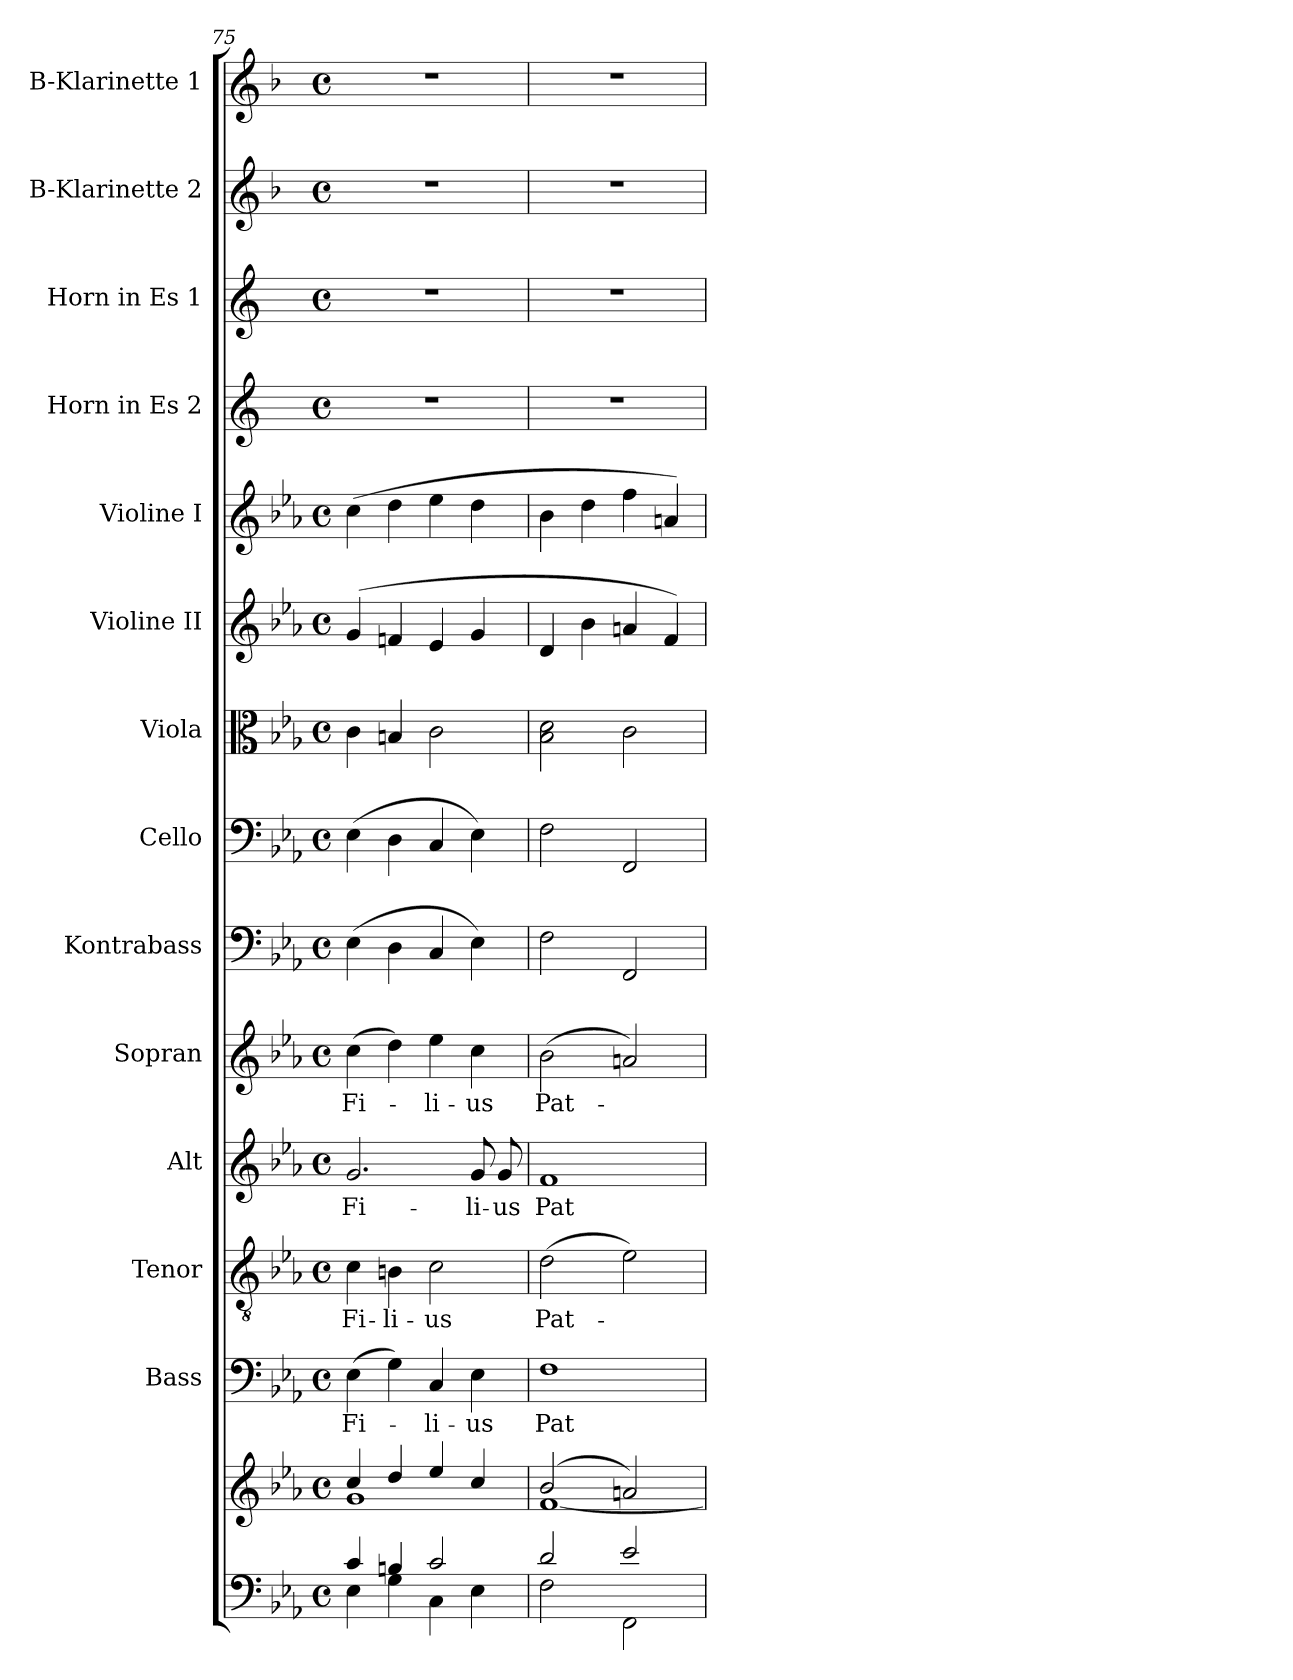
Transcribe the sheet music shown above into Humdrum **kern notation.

**kern	**kern	**kern	**text	**kern	**text	**kern	**text	**kern	**text	**kern	**kern	**kern	**kern	**kern	**kern	**kern	**kern	**kern
*part14	*part14	*part13	*part13	*part12	*part12	*part11	*part11	*part10	*part10	*part9	*part8	*part7	*part6	*part5	*part4	*part3	*part2	*part1
*staff15	*staff14	*staff13	*staff13	*staff12	*staff12	*staff11	*staff11	*staff10	*staff10	*staff9	*staff8	*staff7	*staff6	*staff5	*staff4	*staff3	*staff2	*staff1
*	*	*I"Bass	*	*I"Tenor	*	*I"Alt	*	*I"Sopran	*	*I"Kontrabass	*I"Cello	*I"Viola	*I"Violine II	*I"Violine I	*I"Horn in Es 2	*I"Horn in Es 1	*I"B-Klarinette 2	*I"B-Klarinette 1
*	*	*I'B.	*	*I'T.	*	*I'A.	*	*I'S.	*	*I'Kb.	*	*I'Vla.	*I'Vl. II	*I'Vl. I	*I'Hrn. 2	*I'Hrn. 1	*I'Kl. 2	*I'Kl. 1
*clefF4	*clefG2	*clefF4	*	*clefGv2	*	*clefG2	*	*clefG2	*	*clefF4	*clefF4	*clefC3	*clefG2	*clefG2	*clefG2	*clefG2	*clefG2	*clefG2
*	*	*	*	*	*	*	*	*	*	*ITrd7c12	*	*	*	*	*ITrd5c9	*ITrd5c9	*ITrd1c2	*ITrd1c2
*k[b-e-a-]	*k[b-e-a-]	*k[b-e-a-]	*	*k[b-e-a-]	*	*k[b-e-a-]	*	*k[b-e-a-]	*	*k[b-e-a-]	*k[b-e-a-]	*k[b-e-a-]	*k[b-e-a-]	*k[b-e-a-]	*k[b-e-a-]	*k[b-e-a-]	*k[b-e-a-]	*k[b-e-a-]
*E-:	*E-:	*E-:	*	*E-:	*	*E-:	*	*E-:	*	*E-:	*E-:	*E-:	*E-:	*E-:	*E-:	*E-:	*E-:	*E-:
*M4/4	*M4/4	*M4/4	*	*M4/4	*	*M4/4	*	*M4/4	*	*M4/4	*M4/4	*M4/4	*M4/4	*M4/4	*M4/4	*M4/4	*M4/4	*M4/4
*met(c)	*met(c)	*met(c)	*	*met(c)	*	*met(c)	*	*met(c)	*	*met(c)	*met(c)	*met(c)	*met(c)	*met(c)	*met(c)	*met(c)	*met(c)	*met(c)
=75	=75	=75	=75	=75	=75	=75	=75	=75	=75	=75	=75	=75	=75	=75	=75	=75	=75	=75
*^	*^	*	*	*	*	*	*	*	*	*	*	*	*	*	*	*	*	*
!	!	!	!	!	!LO:LY:b	!	!LO:LY:b	!	!LO:LY:b	!	!LO:LY:b	!	!	!	!	!	!	!	!	!
4c/	4E-\	4cc/	1g	(>4E-\	Fi-	4c\	Fi-	2.g/	Fi-	(>4cc\	Fi-	(>4EE-\	(>4E-\	4c\	(4g/	(>4cc\	1r	1r	1r	1r
!	!	!	!	!	!	!	!LO:LY:b	!	!	!	!	!	!	!	!	!	!	!	!	!
4Bn/	4G\	4dd/	.	4G\)	.	4Bn\	-li-	.	.	4dd\)	.	4DD\	4D\	4Bn/	4fn/	4dd\	.	.	.	.
!	!	!	!	!	!LO:LY:b	!	!LO:LY:b	!	!	!	!LO:LY:b	!	!	!	!	!	!	!	!	!
2c/	4C\	4ee-/	.	4C/	-li-	2c\	-us	.	.	4ee-\	-li-	4CC/	4C/	2c\	4e-/	4ee-\	.	.	.	.
!	!	!	!	!	!LO:LY:b	!	!	!	!LO:LY:b	!	!LO:LY:b	!	!	!	!	!	!	!	!	!
.	4E-\	4cc/	.	4E-\	-us	.	.	8g/	-li-	4cc\	-us	4EE-\)	4E-\)	.	4g/	4dd\	.	.	.	.
!	!	!	!	!	!	!	!	!	!LO:LY:b	!	!	!	!	!	!	!	!	!	!	!
.	.	.	.	.	.	.	.	8g/	-us	.	.	.	.	.	.	.	.	.	.	.
=76	=76	=76	=76	=76	=76	=76	=76	=76	=76	=76	=76	=76	=76	=76	=76	=76	=76	=76	=76	=76
!	!	!	!	!	!LO:LY:b	!	!LO:LY:b	!	!LO:LY:b	!	!LO:LY:b	!	!	!	!	!	!	!	!	!
2d/	2F\	(2b-/	[<1f	1F	Pat-	(>2d\	Pat-	1f	Pat-	(>2b-\	Pat-	2FF\	2F\	2B-\ 2d\	4d/	4b-\	1r	1r	1r	1r
.	.	.	.	.	.	.	.	.	.	.	.	.	.	.	4b-\	4dd\	.	.	.	.
2e-/	2FF\	2an/)	.	.	.	2e-\)	.	.	.	2an/)	.	2FFF/	2FF/	2c\	4an/	4ff\	.	.	.	.
.	.	.	.	.	.	.	.	.	.	.	.	.	.	.	4f/)	4an/)	.	.	.	.
*v	*v	*	*	*	*	*	*	*	*	*	*	*	*	*	*	*	*	*	*	*
*	*v	*v	*	*	*	*	*	*	*	*	*	*	*	*	*	*	*	*	*
=	=	=	=	=	=	=	=	=	=	=	=	=	=	=	=	=	=	=
*-	*-	*-	*-	*-	*-	*-	*-	*-	*-	*-	*-	*-	*-	*-	*-	*-	*-	*-
